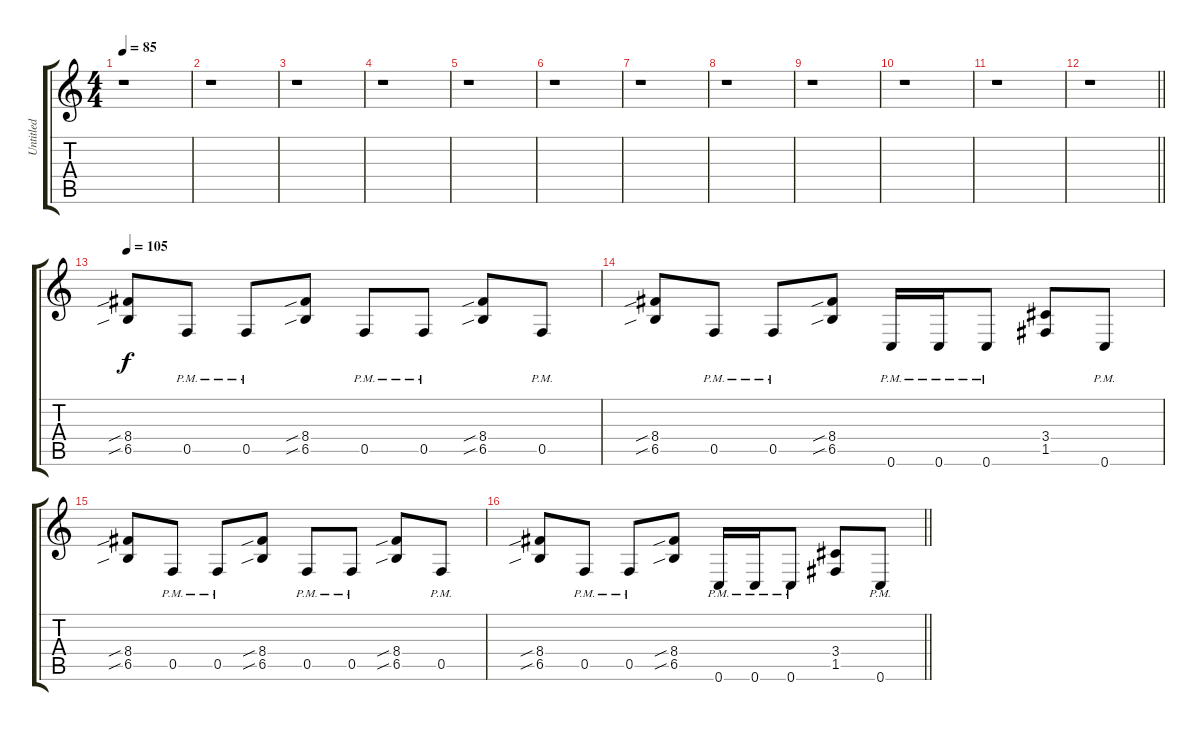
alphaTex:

\track ("Untitled" "Untitled") {instrument distortionguitar}
\staff {score tabs}
\tuning (C4 G3 Eb3 Bb2 F2 C2) {hide}
\ts (4 4)
\tempo 85
\clef g2
\ks c
r.1{dy f} |
r.1 |
r.1 |
r.1 |
r.1 |
r.1 |
r.1 |
r.1 |
r.1 |
r.1 |
r.1 |
\barLineRight lightlight
r.1 |
\tempo 105
(8.4{sib} 6.5{sib}).8 0.5{pm}.8 0.5{pm}.8 (8.4{sib} 6.5{sib}).8 0.5{pm}.8 0.5{pm}.8 (8.4{sib} 6.5{sib}).8 0.5{pm}.8 |
(8.4{sib} 6.5{sib}).8 0.5{pm}.8 0.5{pm}.8 (8.4{sib} 6.5{sib}).8 0.6{pm}.16 0.6{pm}.16 0.6{pm}.8 (3.4 1.5).8 0.6{pm}.8 |
(8.4{sib} 6.5{sib}).8 0.5{pm}.8 0.5{pm}.8 (8.4{sib} 6.5{sib}).8 0.5{pm}.8 0.5{pm}.8 (8.4{sib} 6.5{sib}).8 0.5{pm}.8 |
\barLineRight lightlight
(8.4{sib} 6.5{sib}).8 0.5{pm}.8 0.5{pm}.8 (8.4{sib} 6.5{sib}).8 0.6{pm}.16 0.6{pm}.16 0.6{pm}.8 (3.4 1.5).8 0.6{pm}.8
